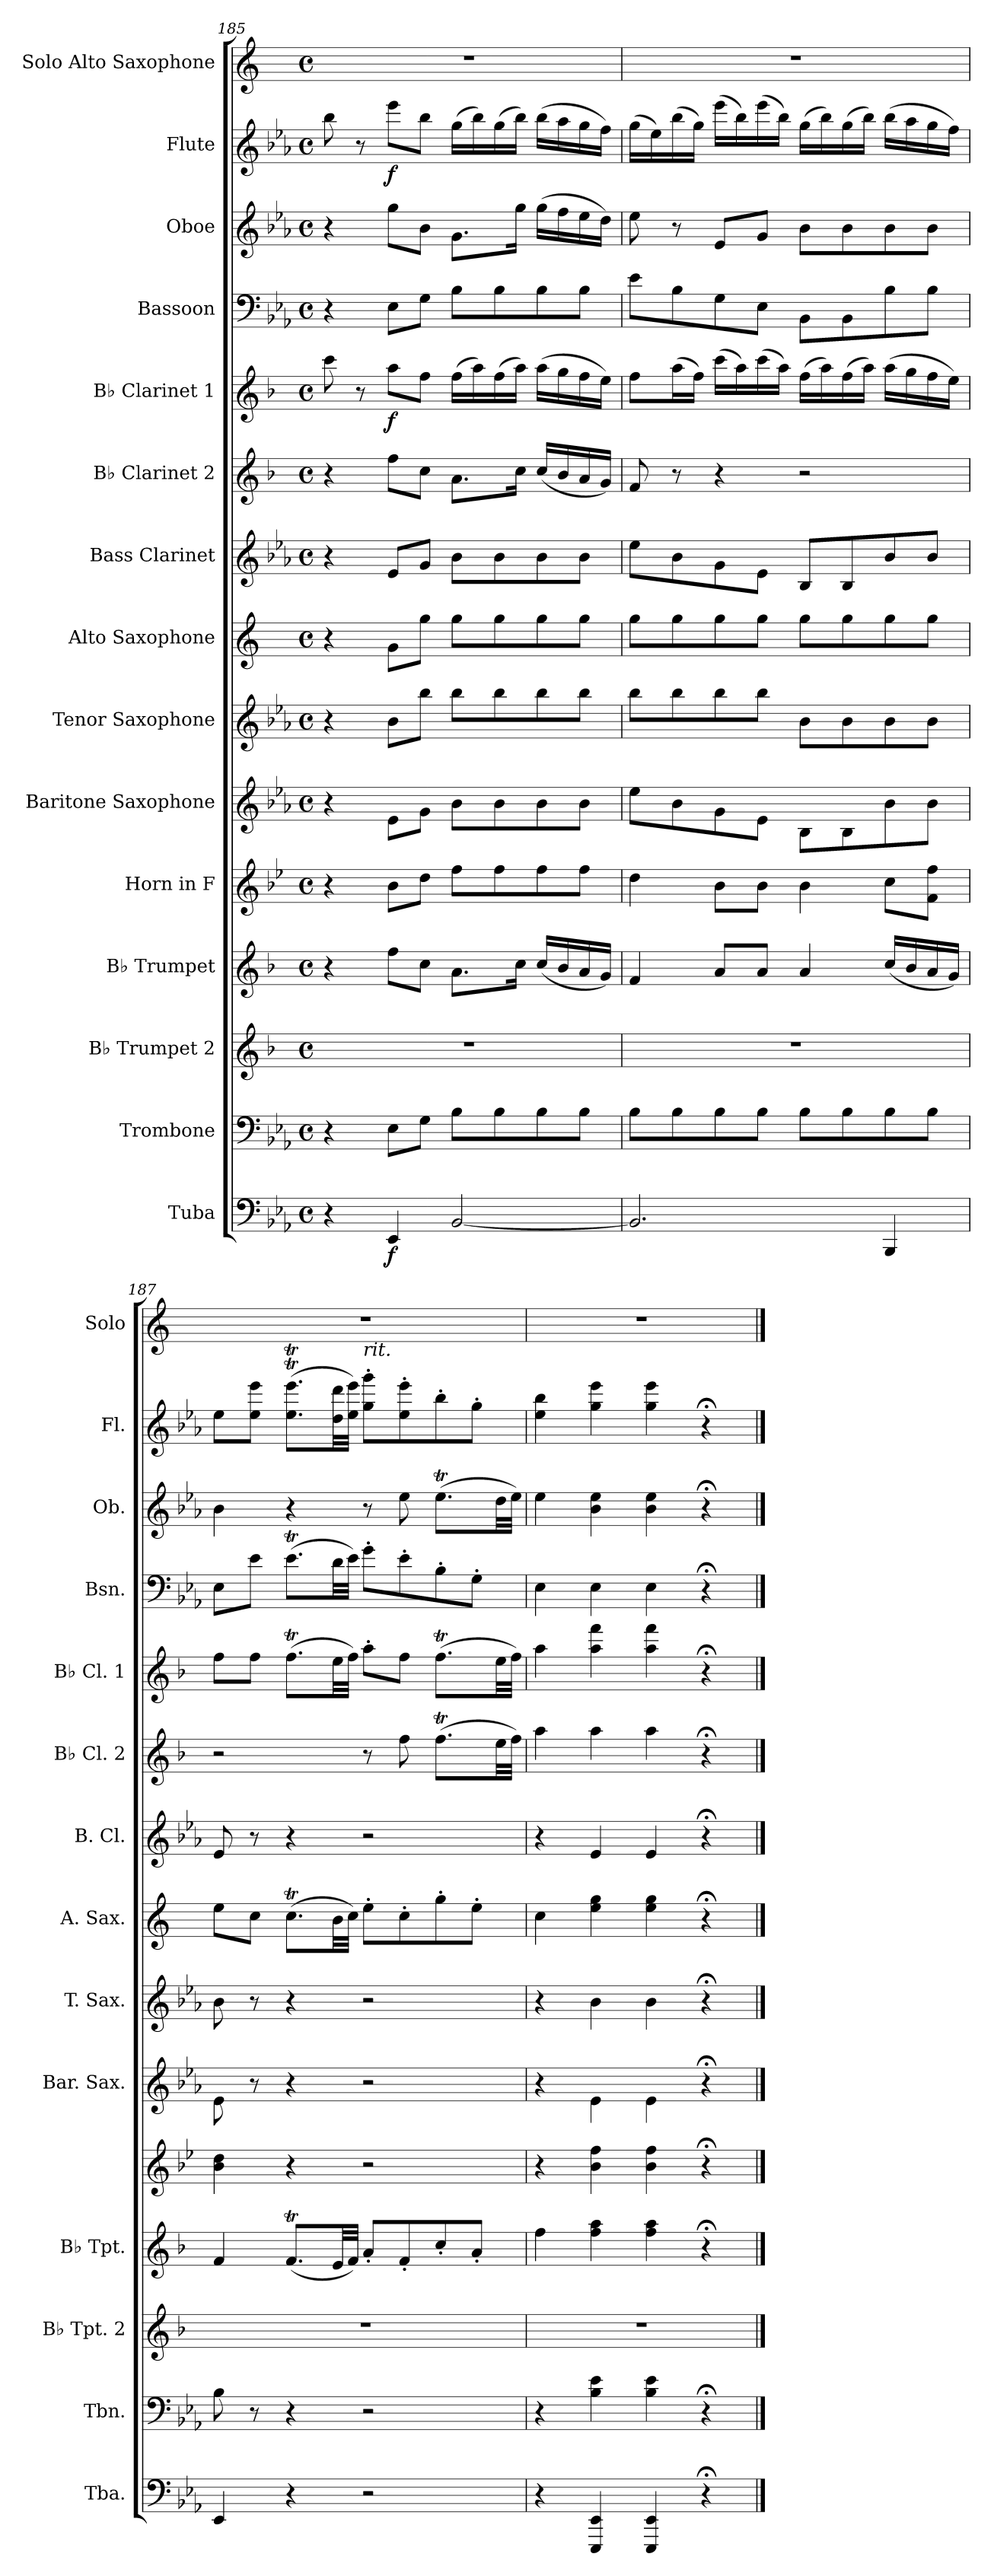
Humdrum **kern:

**kern	**dynam	**kern	**kern	**kern	**kern	**kern	**kern	**kern	**kern	**kern	**kern	**dynam	**kern	**kern	**kern	**dynam	**kern
*part15	*part15	*part14	*part13	*part12	*part11	*part10	*part9	*part8	*part7	*part6	*part5	*part5	*part4	*part3	*part2	*part2	*part1
*staff15	*staff15	*staff14	*staff13	*staff12	*staff11	*staff10	*staff9	*staff8	*staff7	*staff6	*staff5	*staff5	*staff4	*staff3	*staff2	*staff2	*staff1
*I"Tuba	*	*I"Trombone	*I"B♭ Trumpet 2	*I"B♭ Trumpet	*I"Horn in F	*I"Baritone Saxophone	*I"Tenor Saxophone	*I"Alto Saxophone	*I"Bass Clarinet	*I"B♭ Clarinet 2	*I"B♭ Clarinet 1	*	*I"Bassoon	*I"Oboe	*I"Flute	*	*I"Solo Alto Saxophone
*I'Tba.	*	*I'Tbn.	*I'B♭ Tpt. 2	*I'B♭ Tpt.	*	*I'Bar. Sax.	*I'T. Sax.	*I'A. Sax.	*I'B. Cl.	*I'B♭ Cl. 2	*I'B♭ Cl. 1	*	*I'Bsn.	*I'Ob.	*I'Fl.	*	*I'Solo
*clefF4	*	*clefF4	*clefG2	*clefG2	*clefG2	*clefG2	*clefG2	*clefG2	*clefG2	*clefG2	*clefG2	*	*clefF4	*clefG2	*clefG2	*	*clefG2
*	*	*	*ITrd1c2	*ITrd1c2	*ITrd4c7	*ITrd12c21	*ITrd8c14	*ITrd5c9	*ITrd8c14	*ITrd1c2	*ITrd1c2	*	*	*	*	*	*ITrd5c9
*k[b-e-a-]	*	*k[b-e-a-]	*k[b-e-a-]	*k[b-e-a-]	*k[b-e-a-]	*k[b-e-a-]	*k[b-e-a-]	*k[b-e-a-]	*k[b-e-a-]	*k[b-e-a-]	*k[b-e-a-]	*	*k[b-e-a-]	*k[b-e-a-]	*k[b-e-a-]	*	*k[b-e-a-]
*M4/4	*	*M4/4	*M4/4	*M4/4	*M4/4	*M4/4	*M4/4	*M4/4	*M4/4	*M4/4	*M4/4	*	*M4/4	*M4/4	*M4/4	*	*M4/4
*met(c)	*	*met(c)	*met(c)	*met(c)	*met(c)	*met(c)	*met(c)	*met(c)	*met(c)	*met(c)	*met(c)	*	*met(c)	*met(c)	*met(c)	*	*met(c)
=185	=185	=185	=185	=185	=185	=185	=185	=185	=185	=185	=185	=185	=185	=185	=185	=185	=185
4r	.	4r	1r	4r	4r	4r	4r	4r	4r	4r	8bb-\	.	4r	4r	8bb-\	.	1r
.	.	.	.	.	.	.	.	.	.	.	8r	.	.	.	8r	.	.
!	!LO:DY:b	!	!	!	!	!	!	!	!	!	!	!LO:DY:b	!	!	!	!LO:DY:b	!
4EE-/	f	8E-\L	.	8ee-\L	8e-\L	8E-\L	8B-\L	8B-\L	8E-/L	8ee-\L	8gg\L	f	8E-\L	8gg\L	8eee-\L	f	.
.	.	8G\J	.	8b-\J	8g\J	8G\J	8b-\J	8b-\J	8G/J	8b-\J	8ee-\J	.	8G\J	8b-\J	8bb-\J	.	.
[2BB-/	.	8B-\L	.	8.g\L	8b-\L	8B-\L	8b-\L	8b-\L	8B-\L	8.g\L	(>16ee-\LL	.	8B-\L	8.g\L	(>16gg\LL	.	.
.	.	.	.	.	.	.	.	.	.	.	16gg\)	.	.	.	16bb-\)	.	.
.	.	8B-\	.	.	8b-\	8B-\	8b-\	8b-\	8B-\	.	(>16ee-\	.	8B-\	.	(>16gg\	.	.
.	.	.	.	16b-\Jk	.	.	.	.	.	16b-\Jk	16gg\JJ)	.	.	16gg\Jk	16bb-\JJ)	.	.
.	.	8B-\	.	(<16b-/LL	8b-\	8B-\	8b-\	8b-\	8B-\	(<16b-/LL	(>16gg\LL	.	8B-\	(>16gg\LL	(>16bb-\LL	.	.
.	.	.	.	16a-/	.	.	.	.	.	16a-/	16ff\	.	.	16ff\	16aa-\	.	.
.	.	8B-\J	.	16g/	8b-\J	8B-\J	8b-\J	8b-\J	8B-\J	16g/	16ee-\	.	8B-\J	16ee-\	16gg\	.	.
.	.	.	.	16f/JJ)	.	.	.	.	.	16f/JJ)	16dd\JJ)	.	.	16dd\JJ)	16ff\JJ)	.	.
=186	=186	=186	=186	=186	=186	=186	=186	=186	=186	=186	=186	=186	=186	=186	=186	=186	=186
2.BB-/]	.	8B-\L	1r	4e-/	4g\	8e-\L	8b-\L	8b-\L	8e-\L	8e-/	8ee-\L	.	8e-\L	8ee-\	(>16gg\LL	.	1r
.	.	.	.	.	.	.	.	.	.	.	.	.	.	.	16ee-\)	.	.
.	.	8B-\	.	.	.	8B-\	8b-\	8b-\	8B-\	8r	(>16gg\L	.	8B-\	8r	(>16bb-\	.	.
.	.	.	.	.	.	.	.	.	.	.	16ee-\JJ)	.	.	.	16gg\JJ)	.	.
.	.	8B-\	.	8g/L	8e-\L	8G\	8b-\	8b-\	8G\	4r	(>16bb-\LL	.	8G\	8e-/L	(>16eee-\LL	.	.
.	.	.	.	.	.	.	.	.	.	.	16gg\)	.	.	.	16bb-\)	.	.
.	.	8B-\J	.	8g/J	8e-\J	8E-\J	8b-\J	8b-\J	8E-\J	.	(>16bb-\	.	8E-\J	8g/J	(>16eee-\	.	.
.	.	.	.	.	.	.	.	.	.	.	16gg\JJ)	.	.	.	16bb-\JJ)	.	.
.	.	8B-\L	.	4g/	4e-\	8BB-\L	8B-\L	8b-\L	8BB-/L	2r	(>16ee-\LL	.	8BB-\L	8b-\L	(>16gg\LL	.	.
.	.	.	.	.	.	.	.	.	.	.	16gg\)	.	.	.	16bb-\)	.	.
.	.	8B-\	.	.	.	8BB-\	8B-\	8b-\	8BB-/	.	(>16ee-\	.	8BB-\	8b-\	(>16gg\	.	.
.	.	.	.	.	.	.	.	.	.	.	16gg\JJ)	.	.	.	16bb-\JJ)	.	.
4BBB-/	.	8B-\	.	(<16b-/LL	8f\L	8B-\	8B-\	8b-\	8B-/	.	(>16gg\LL	.	8B-\	8b-\	(>16bb-\LL	.	.
.	.	.	.	16a-/	.	.	.	.	.	.	16ff\	.	.	.	16aa-\	.	.
.	.	8B-\J	.	16g/	8B-\ 8b-\J	8B-\J	8B-\J	8b-\J	8B-/J	.	16ee-\	.	8B-\J	8b-\J	16gg\	.	.
.	.	.	.	16f/JJ)	.	.	.	.	.	.	16dd\JJ)	.	.	.	16ff\JJ)	.	.
=187	=187	=187	=187	=187	=187	=187	=187	=187	=187	=187	=187	=187	=187	=187	=187	=187	=187
*	*	*	*	*	*	*	*	*	*	*	*	*	*	*	*	*	*^
4EE-/	.	8B-\	1r	4e-/	4e-\ 4g\	8E-\	8B-\	8g\L	8E-/	2r	8ee-\L	.	8E-\L	4b-\	8ee-\L	.	1r	2ryy
.	.	8r	.	.	.	8r	8r	8e-\J	8r	.	8ee-\J	.	8e-\J	.	8ee-\ 8eee-\J	.	.	.
4r	.	4r	.	(<8.e-T/L	4r	4r	4r	(>8.e-T\L	4r	.	(>8.ee-T\L	.	(>8.e-T\L	4r	(>8.ee-\T 8.eee-\TL	.	.	.
.	.	.	.	32d/LL	.	.	.	32d\LL	.	.	32dd\LL	.	32d\LL	.	32dd\ 32ddd\LL	.	.	.
.	.	.	.	32e-/JJJ)	.	.	.	32e-\JJJ)	.	.	32ee-\JJJ)	.	32e-\JJJ)	.	32ee-\ 32eee-\JJJ)	.	.	.
!	!	!	!	!	!	!	!	!	!	!	!	!	!	!	!	!	!	!LO:TX:b:i:t=rit.
2r	.	2r	.	8g'/L	2r	2r	2r	8g'\L	2r	8r	8gg'\L	.	8g'\L	8r	8gg\' 8ggg\'L	.	.	2ryy
.	.	.	.	8e-'/	.	.	.	8e-'\	.	8ee-\	8ee-\J	.	8e-'\	8ee-\	8ee-\' 8eee-\'	.	.	.
.	.	.	.	8b-'/	.	.	.	8b-'\	.	(>8.ee-T\L	(>8.ee-T\L	.	8B-'\	(>8.ee-T\L	8bb-'\	.	.	.
.	.	.	.	8g'/J	.	.	.	8g'\J	.	.	.	.	8G'\J	.	8gg'\J	.	.	.
.	.	.	.	.	.	.	.	.	.	32dd\LL	32dd\LL	.	.	32dd\LL	.	.	.	.
.	.	.	.	.	.	.	.	.	.	32ee-\JJJ)	32ee-\JJJ)	.	.	32ee-\JJJ)	.	.	.	.
*	*	*	*	*	*	*	*	*	*	*	*	*	*	*	*	*	*v	*v
=188	=188	=188	=188	=188	=188	=188	=188	=188	=188	=188	=188	=188	=188	=188	=188	=188	=188
4r	.	4r	1r	4ee-\	4r	4r	4r	4e-\	4r	4gg\	4gg\	.	4E-\	4ee-\	4ee-\ 4bb-\	.	1r
4EEE-/ 4EE-/	.	4B-\ 4e-\	.	4ee-\ 4gg\	4e-\ 4b-\	4E-\	4B-\	4g\ 4b-\	4E-/	4gg\	4gg\ 4eee-\	.	4E-\	4b-\ 4ee-\	4gg\ 4eee-\	.	.
4EEE-/ 4EE-/	.	4B-\ 4e-\	.	4ee-\ 4gg\	4e-\ 4b-\	4E-\	4B-\	4g\ 4b-\	4E-/	4gg\	4gg\ 4eee-\	.	4E-\	4b-\ 4ee-\	4gg\ 4eee-\	.	.
4r;<	.	4r;<	.	4r;<	4r;<	4r;<	4r;<	4r;<	4r;<	4r;<	4r;<	.	4r;<	4r;<	4r;<	.	.
==	==	==	==	==	==	==	==	==	==	==	==	==	==	==	==	==	==
*-	*-	*-	*-	*-	*-	*-	*-	*-	*-	*-	*-	*-	*-	*-	*-	*-	*-
